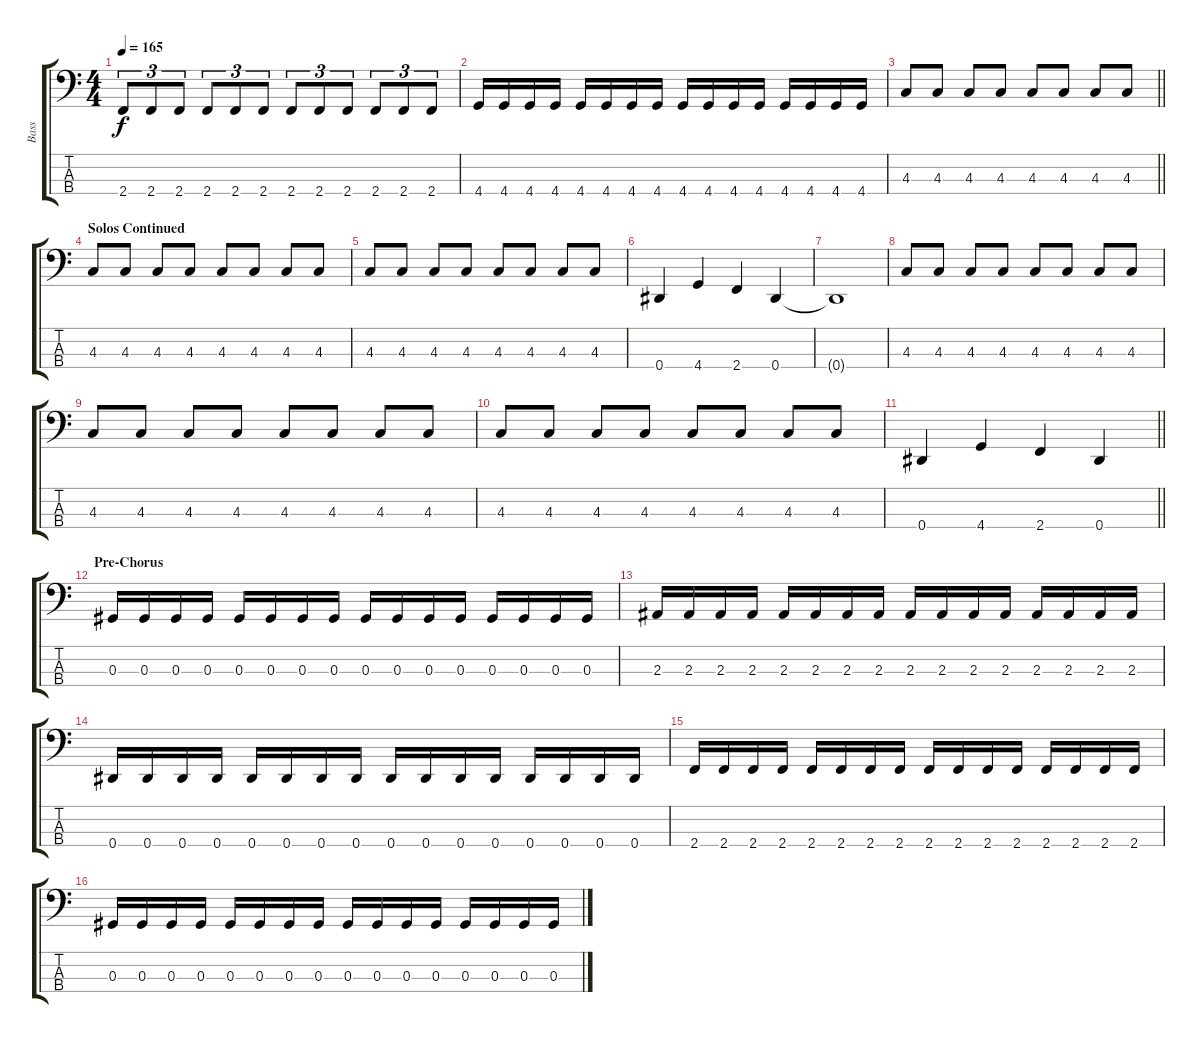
\track ("Bass" "Bass") {instrument electricbasspick}
\staff {score tabs}
\tuning (Gb2 Db2 Ab1 Eb1) {hide}
\ts (4 4)
\tempo 165
\clef f4
\ks c
2.4.8{tu (3 2) dy f} 2.4.8{tu (3 2)} 2.4.8{tu (3 2)} 2.4.8{tu (3 2)} 2.4.8{tu (3 2)} 2.4.8{tu (3 2)} 2.4.8{tu (3 2)} 2.4.8{tu (3 2)} 2.4.8{tu (3 2)} 2.4.8{tu (3 2)} 2.4.8{tu (3 2)} 2.4.8{tu (3 2)} |
4.4.16 4.4.16 4.4.16 4.4.16 4.4.16 4.4.16 4.4.16 4.4.16 4.4.16 4.4.16 4.4.16 4.4.16 4.4.16 4.4.16 4.4.16 4.4.16 |
\barLineRight lightlight
4.3.8 4.3.8 4.3.8 4.3.8 4.3.8 4.3.8 4.3.8 4.3.8 |
\section ("" "Solos Continued")
4.3.8 4.3.8 4.3.8 4.3.8 4.3.8 4.3.8 4.3.8 4.3.8 |
4.3.8 4.3.8 4.3.8 4.3.8 4.3.8 4.3.8 4.3.8 4.3.8 |
0.4.4 4.4.4 2.4.4 0.4.4 |
0.4{t}.1 |
4.3.8 4.3.8 4.3.8 4.3.8 4.3.8 4.3.8 4.3.8 4.3.8 |
4.3.8 4.3.8 4.3.8 4.3.8 4.3.8 4.3.8 4.3.8 4.3.8 |
4.3.8 4.3.8 4.3.8 4.3.8 4.3.8 4.3.8 4.3.8 4.3.8 |
\barLineRight lightlight
0.4.4 4.4.4 2.4.4 0.4.4 |
\section ("" "Pre-Chorus")
0.3.16 0.3.16 0.3.16 0.3.16 0.3.16 0.3.16 0.3.16 0.3.16 0.3.16 0.3.16 0.3.16 0.3.16 0.3.16 0.3.16 0.3.16 0.3.16 |
2.3.16 2.3.16 2.3.16 2.3.16 2.3.16 2.3.16 2.3.16 2.3.16 2.3.16 2.3.16 2.3.16 2.3.16 2.3.16 2.3.16 2.3.16 2.3.16 |
0.4.16 0.4.16 0.4.16 0.4.16 0.4.16 0.4.16 0.4.16 0.4.16 0.4.16 0.4.16 0.4.16 0.4.16 0.4.16 0.4.16 0.4.16 0.4.16 |
2.4.16 2.4.16 2.4.16 2.4.16 2.4.16 2.4.16 2.4.16 2.4.16 2.4.16 2.4.16 2.4.16 2.4.16 2.4.16 2.4.16 2.4.16 2.4.16 |
0.3.16 0.3.16 0.3.16 0.3.16 0.3.16 0.3.16 0.3.16 0.3.16 0.3.16 0.3.16 0.3.16 0.3.16 0.3.16 0.3.16 0.3.16 0.3.16
